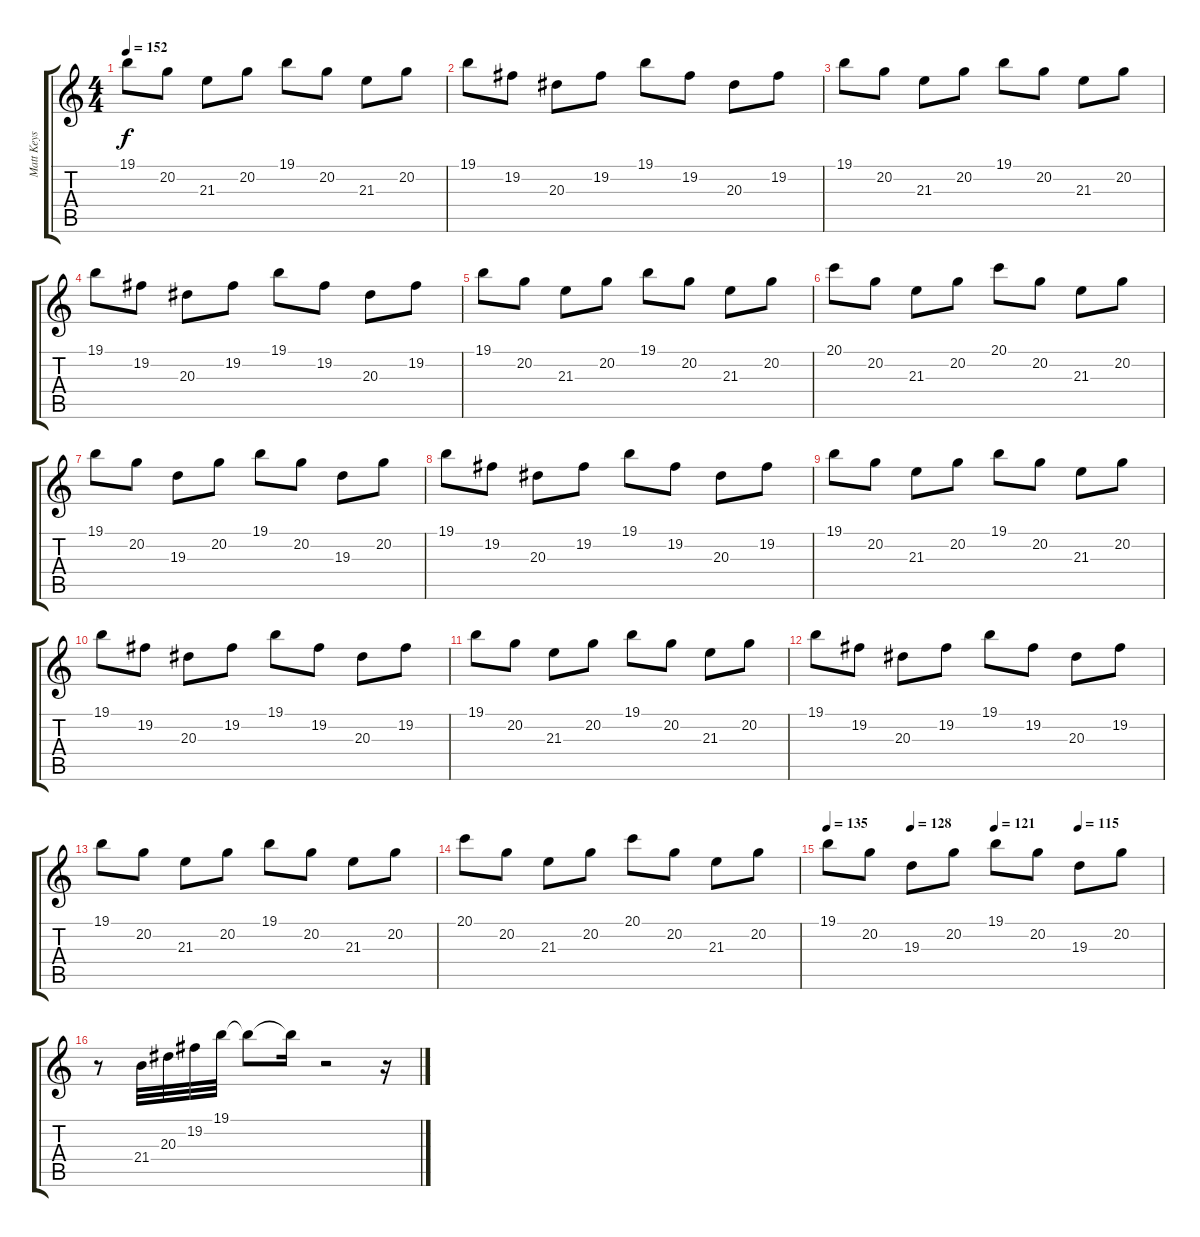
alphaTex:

\track ("Matt Keys (Right)" "Matt Keys ") {instrument acousticgrandpiano}
\staff {score tabs}
\tuning (E4 B3 G3 D3 A2 E2) {hide}
\ts (4 4)
\tempo 152
\clef g2
\ks c
19.1.8{dy f} 20.2.8 21.3.8 20.2.8 19.1.8 20.2.8 21.3.8 20.2.8 |
19.1.8 19.2.8 20.3.8 19.2.8 19.1.8 19.2.8 20.3.8 19.2.8 |
19.1.8 20.2.8 21.3.8 20.2.8 19.1.8 20.2.8 21.3.8 20.2.8 |
19.1.8 19.2.8 20.3.8 19.2.8 19.1.8 19.2.8 20.3.8 19.2.8 |
19.1.8 20.2.8 21.3.8 20.2.8 19.1.8 20.2.8 21.3.8 20.2.8 |
20.1.8 20.2.8 21.3.8 20.2.8 20.1.8 20.2.8 21.3.8 20.2.8 |
19.1.8 20.2.8 19.3.8 20.2.8 19.1.8 20.2.8 19.3.8 20.2.8 |
19.1.8 19.2.8 20.3.8 19.2.8 19.1.8 19.2.8 20.3.8 19.2.8 |
19.1.8 20.2.8 21.3.8 20.2.8 19.1.8 20.2.8 21.3.8 20.2.8 |
19.1.8 19.2.8 20.3.8 19.2.8 19.1.8 19.2.8 20.3.8 19.2.8 |
19.1.8 20.2.8 21.3.8 20.2.8 19.1.8 20.2.8 21.3.8 20.2.8 |
19.1.8 19.2.8 20.3.8 19.2.8 19.1.8 19.2.8 20.3.8 19.2.8 |
19.1.8 20.2.8 21.3.8 20.2.8 19.1.8 20.2.8 21.3.8 20.2.8 |
20.1.8 20.2.8 21.3.8 20.2.8 20.1.8 20.2.8 21.3.8 20.2.8 |
\tempo 135
\tempo (128 0.25)
\tempo (121 0.5)
\tempo (115 0.75)
19.1.8 20.2.8 19.3.8 20.2.8 19.1.8 20.2.8 19.3.8 20.2.8 |
r.8 21.4.32 20.3.32 19.2.32 19.1.32 19.1{t}.8 19.1{t}.16 r.2 r.16
